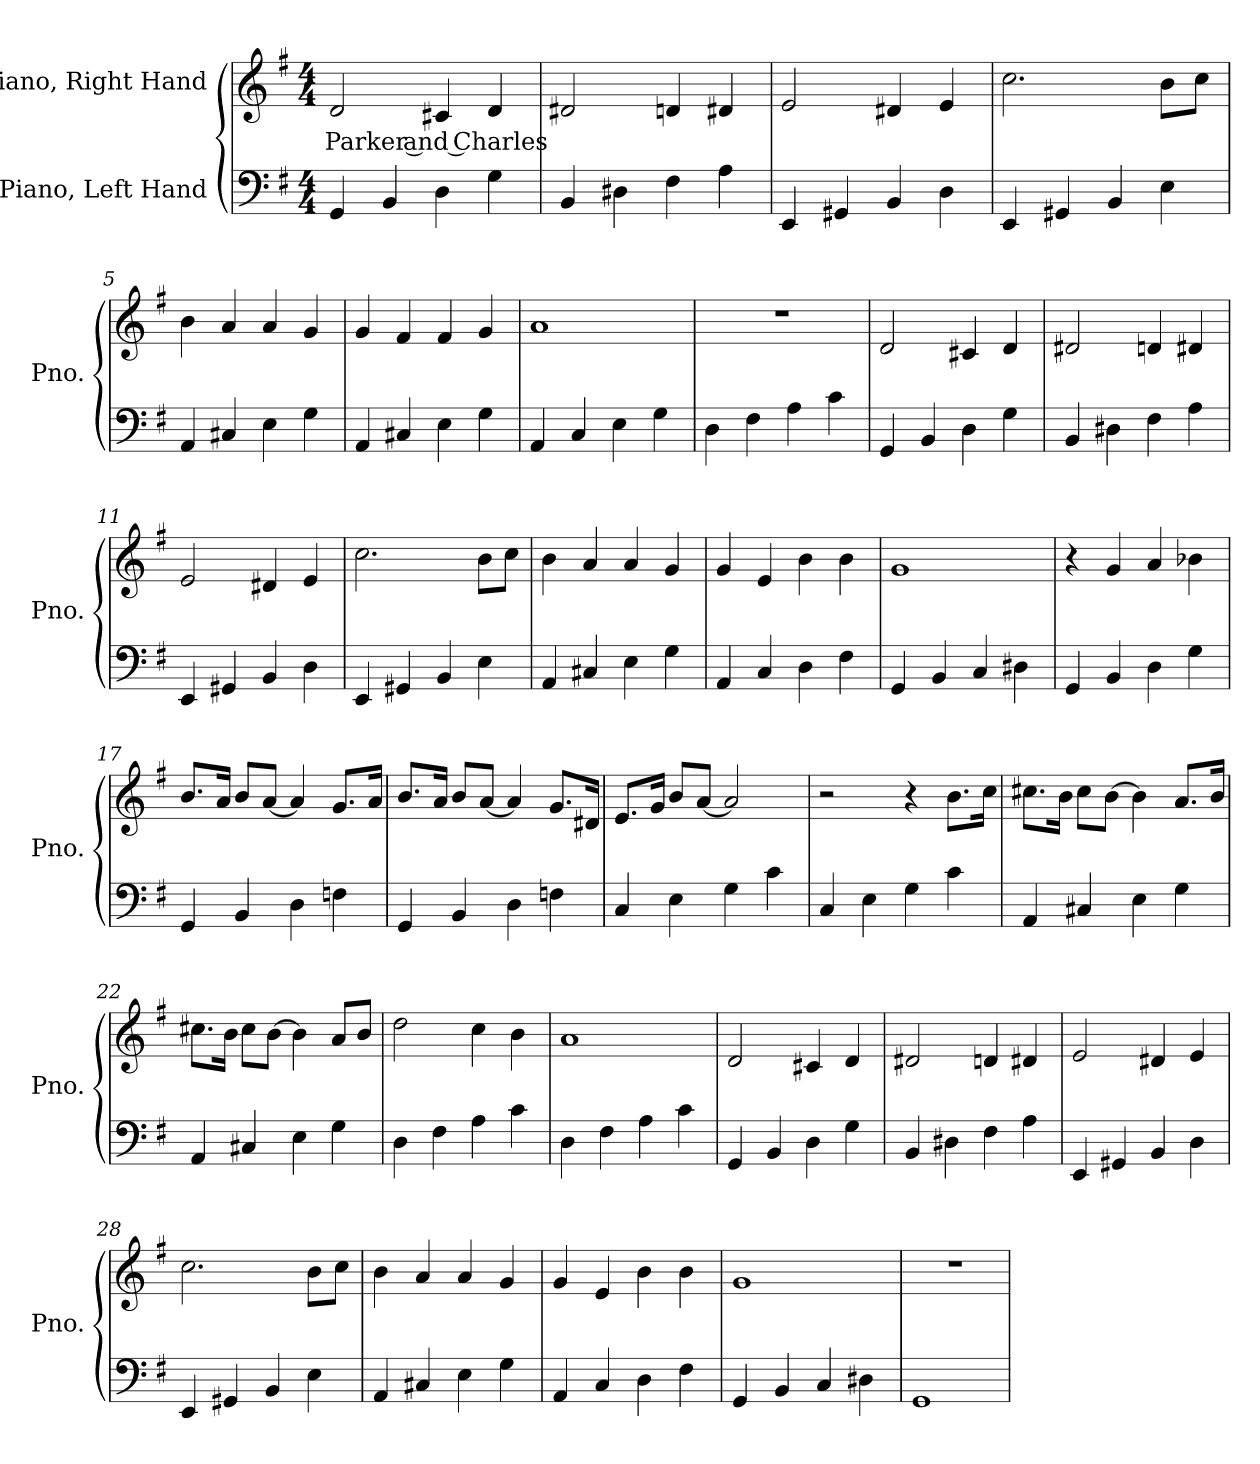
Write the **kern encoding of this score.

**kern	**kern	**text
*part2	*part1	*part1
*staff2	*staff1	*staff1
*I"Piano, Left Hand	*I"Piano, Right Hand	*
*I'Pno.	*I'Pno.	*
*clefF4	*clefG2	*
*k[f#]	*k[f#]	*
*M4/4	*M4/4	*
*MM110	*MM110	*
=1	=1	=1
!	!	!LO:LY:b
4GG/	2d/	Parker and Charles
4BB/	.	.
4D\	4c#X/	.
4G\	4d/	.
=2	=2	=2
4BB/	2d#X/	.
4D#X\	.	.
4F#\	4dn/	.
4A\	4d#X/	.
=3	=3	=3
4EE/	2e/	.
4GG#X/	.	.
4BB/	4d#X/	.
4D\	4e/	.
=4	=4	=4
4EE/	2.cc\	.
4GG#X/	.	.
4BB/	.	.
4E\	8b\L	.
.	8cc\J	.
!!LO:LB:g=z
=5	=5	=5
4AA/	4b\	.
4C#X/	4a/	.
4E\	4a/	.
4G\	4g/	.
=6	=6	=6
4AA/	4g/	.
4C#X/	4f#/	.
4E\	4f#/	.
4G\	4g/	.
=7	=7	=7
4AA/	1a	.
4C/	.	.
4E\	.	.
4G\	.	.
=8	=8	=8
4D\	1r	.
4F#\	.	.
4A\	.	.
4c\	.	.
=9	=9	=9
4GG/	2d/	.
4BB/	.	.
4D\	4c#X/	.
4G\	4d/	.
=10	=10	=10
4BB/	2d#X/	.
4D#X\	.	.
4F#\	4dn/	.
4A\	4d#X/	.
=11	=11	=11
4EE/	2e/	.
4GG#X/	.	.
4BB/	4d#X/	.
4D\	4e/	.
!!LO:LB:g=z
=12	=12	=12
4EE/	2.cc\	.
4GG#X/	.	.
4BB/	.	.
4E\	8b\L	.
.	8cc\J	.
=13	=13	=13
4AA/	4b\	.
4C#X/	4a/	.
4E\	4a/	.
4G\	4g/	.
=14	=14	=14
4AA/	4g/	.
4C/	4e/	.
4D\	4b\	.
4F#\	4b\	.
=15	=15	=15
4GG/	1g	.
4BB/	.	.
4C/	.	.
4D#X\	.	.
=16	=16	=16
4GG/	4r	.
4BB/	4g/	.
4D\	4a/	.
4G\	4b-X\	.
=17	=17	=17
4GG/	8.b/L	.
.	16a/Jk	.
4BB/	8b/L	.
.	[8a/J	.
4D\	4a/]	.
4Fn\	8.g/L	.
.	16a/Jk	.
!!LO:LB:g=z
=18	=18	=18
4GG/	8.b/L	.
.	16a/Jk	.
4BB/	8b/L	.
.	[8a/J	.
4D\	4a/]	.
4Fn\	8.g/L	.
.	16d#X/Jk	.
=19	=19	=19
4C/	8.e/L	.
.	16g/Jk	.
4E\	8b/L	.
.	[8a/J	.
4G\	2a/]	.
4c\	.	.
=20	=20	=20
4C/	2r	.
4E\	.	.
4G\	4r	.
4c\	8.b\L	.
.	16cc\Jk	.
=21	=21	=21
4AA/	8.cc#X\L	.
.	16b\Jk	.
4C#X/	8cc#\L	.
.	[8b\J	.
4E\	4b\]	.
4G\	8.a/L	.
.	16b/Jk	.
=22	=22	=22
4AA/	8.cc#X\L	.
.	16b\Jk	.
4C#X/	8cc#\L	.
.	[8b\J	.
4E\	4b\]	.
4G\	8a/L	.
.	8b/J	.
!!LO:LB:g=z
=23	=23	=23
4D\	2dd\	.
4F#\	.	.
4A\	4cc\	.
4c\	4b\	.
=24	=24	=24
4D\	1a	.
4F#\	.	.
4A\	.	.
4c\	.	.
=25	=25	=25
4GG/	2d/	.
4BB/	.	.
4D\	4c#X/	.
4G\	4d/	.
=26	=26	=26
4BB/	2d#X/	.
4D#X\	.	.
4F#\	4dn/	.
4A\	4d#X/	.
=27	=27	=27
4EE/	2e/	.
4GG#X/	.	.
4BB/	4d#X/	.
4D\	4e/	.
=28	=28	=28
4EE/	2.cc\	.
4GG#X/	.	.
4BB/	.	.
4E\	8b\L	.
.	8cc\J	.
=29	=29	=29
4AA/	4b\	.
4C#X/	4a/	.
4E\	4a/	.
4G\	4g/	.
!!LO:LB:g=z
=30	=30	=30
4AA/	4g/	.
4C/	4e/	.
4D\	4b\	.
4F#\	4b\	.
=31	=31	=31
4GG/	1g	.
4BB/	.	.
4C/	.	.
4D#X\	.	.
=32	=32	=32
1GG	1r	.
=	=	=
*-	*-	*-
